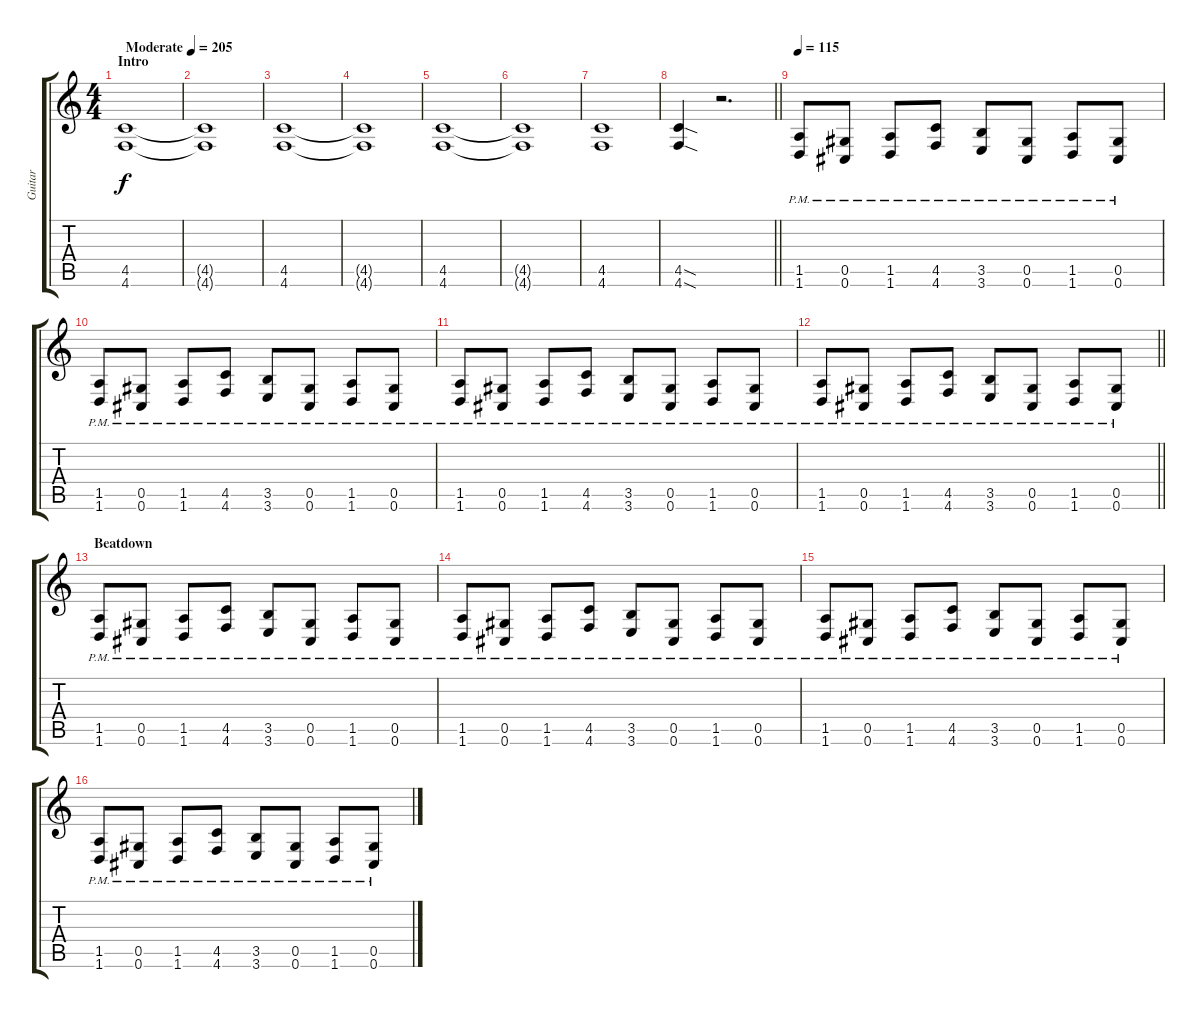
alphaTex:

\track ("Guitar" "Guitar") {instrument distortionguitar}
\staff {score tabs}
\tuning (Eb4 Bb3 Gb3 Db3 Ab2 Db2) {hide}
\ts (4 4)
\section ("" "Intro")
\tempo (205 "Moderate")
\clef g2
\ks c
(4.5 4.6).1{dy f instrument distortionguitar} |
(4.5{t} 4.6{t}).1 |
(4.5 4.6).1 |
(4.5{t} 4.6{t}).1 |
(4.5 4.6).1 |
(4.5{t} 4.6{t}).1 |
(4.5 4.6).1 |
\barLineRight lightlight
(4.5{sod} 4.6{sod}).4 r.2{d} |
\tempo 115
(1.5{pm} 1.6{pm}).8 (0.5{pm} 0.6{pm}).8 (1.5{pm} 1.6{pm}).8 (4.5{pm} 4.6{pm}).8 (3.5{pm} 3.6{pm}).8 (0.5{pm} 0.6{pm}).8 (1.5{pm} 1.6{pm}).8 (0.5{pm} 0.6{pm}).8 |
(1.5{pm} 1.6{pm}).8 (0.5{pm} 0.6{pm}).8 (1.5{pm} 1.6{pm}).8 (4.5{pm} 4.6{pm}).8 (3.5{pm} 3.6{pm}).8 (0.5{pm} 0.6{pm}).8 (1.5{pm} 1.6{pm}).8 (0.5{pm} 0.6{pm}).8 |
(1.5{pm} 1.6{pm}).8 (0.5{pm} 0.6{pm}).8 (1.5{pm} 1.6{pm}).8 (4.5{pm} 4.6{pm}).8 (3.5{pm} 3.6{pm}).8 (0.5{pm} 0.6{pm}).8 (1.5{pm} 1.6{pm}).8 (0.5{pm} 0.6{pm}).8 |
\barLineRight lightlight
(1.5{pm} 1.6{pm}).8 (0.5{pm} 0.6{pm}).8 (1.5{pm} 1.6{pm}).8 (4.5{pm} 4.6{pm}).8 (3.5{pm} 3.6{pm}).8 (0.5{pm} 0.6{pm}).8 (1.5{pm} 1.6{pm}).8 (0.5{pm} 0.6{pm}).8 |
\section ("" "Beatdown")
(1.5{pm} 1.6{pm}).8 (0.5{pm} 0.6{pm}).8 (1.5{pm} 1.6{pm}).8 (4.5{pm} 4.6{pm}).8 (3.5{pm} 3.6{pm}).8 (0.5{pm} 0.6{pm}).8 (1.5{pm} 1.6{pm}).8 (0.5{pm} 0.6{pm}).8 |
(1.5{pm} 1.6{pm}).8 (0.5{pm} 0.6{pm}).8 (1.5{pm} 1.6{pm}).8 (4.5{pm} 4.6{pm}).8 (3.5{pm} 3.6{pm}).8 (0.5{pm} 0.6{pm}).8 (1.5{pm} 1.6{pm}).8 (0.5{pm} 0.6{pm}).8 |
(1.5{pm} 1.6{pm}).8 (0.5{pm} 0.6{pm}).8 (1.5{pm} 1.6{pm}).8 (4.5{pm} 4.6{pm}).8 (3.5{pm} 3.6{pm}).8 (0.5{pm} 0.6{pm}).8 (1.5{pm} 1.6{pm}).8 (0.5{pm} 0.6{pm}).8 |
(1.5{pm} 1.6{pm}).8 (0.5{pm} 0.6{pm}).8 (1.5{pm} 1.6{pm}).8 (4.5{pm} 4.6{pm}).8 (3.5{pm} 3.6{pm}).8 (0.5{pm} 0.6{pm}).8 (1.5{pm} 1.6{pm}).8 (0.5{pm} 0.6{pm}).8
